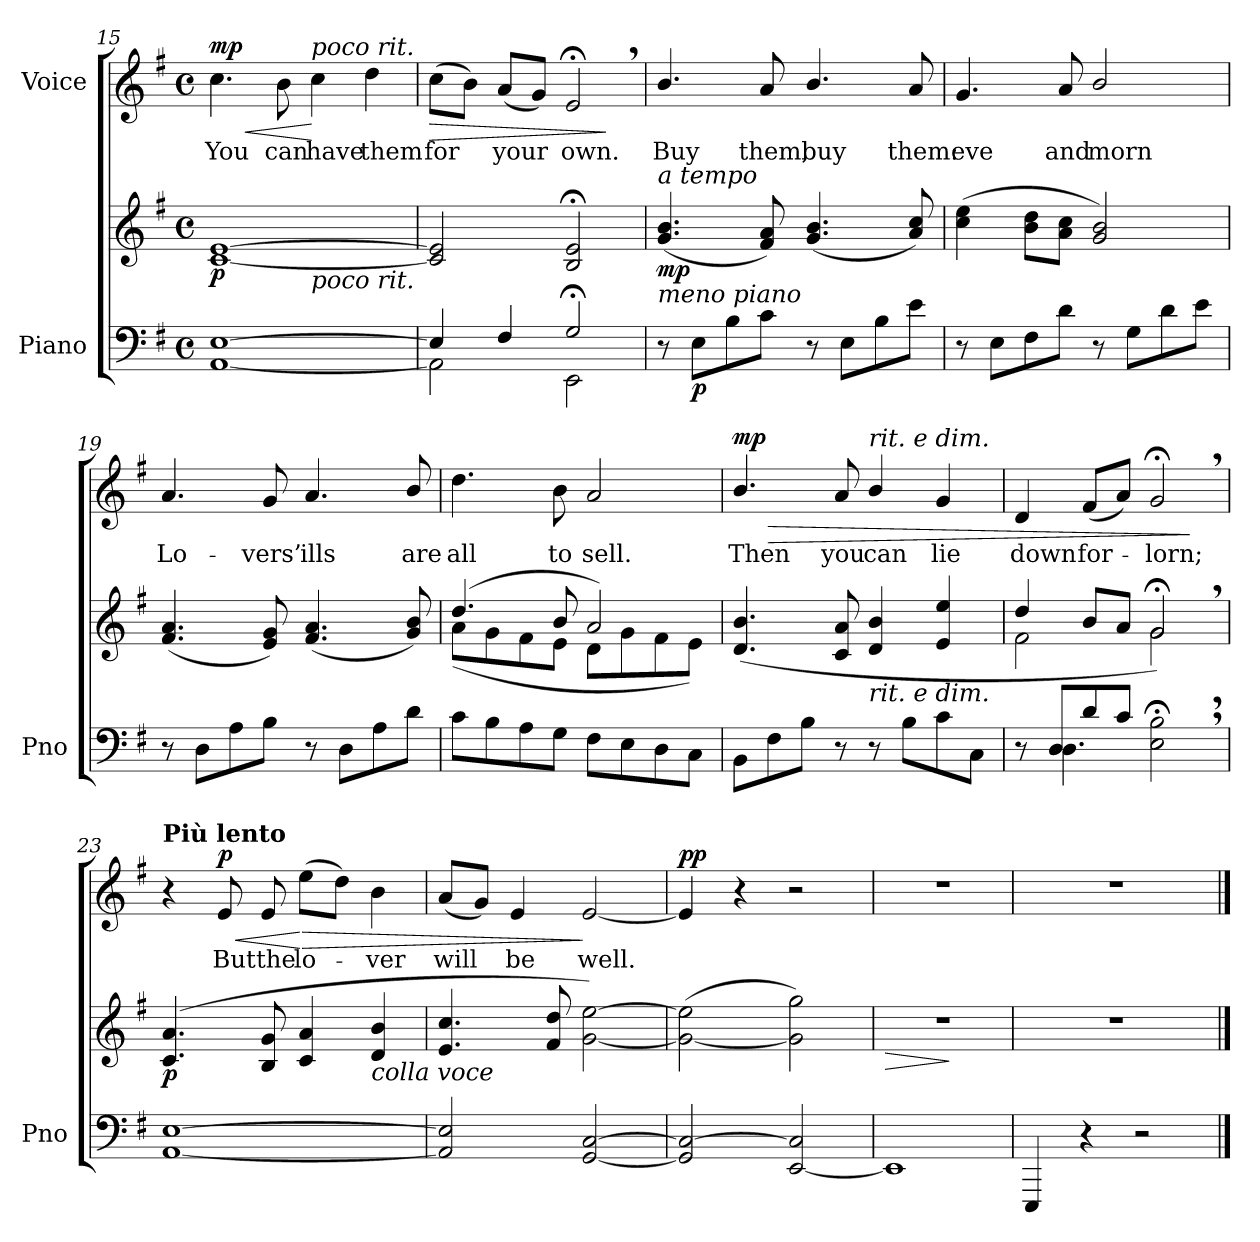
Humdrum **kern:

**kern	**kern	**dynam	**kern	**text	**dynam
*part2	*part2	*part2	*part1	*part1	*part1
*staff3	*staff2	*staff2/3	*staff1	*staff1	*staff1
*I"Piano	*	*	*I"Voice	*	*
*I'Pno	*	*	*	*	*
*clefF4	*clefG2	*	*clefG2	*	*
*k[f#]	*k[f#]	*	*k[f#]	*	*
*M4/4	*M4/4	*	*M4/4	*	*
*met(c)	*met(c)	*	*met(c)	*	*
*MM112	*MM112	*	*MM112	*	*
=15	=15	=15	=15	=15	=15
*	*^	*	*	*	*
!	!	!	!LO:DY:b	!	!LO:LY:b	!LO:HP:b
!	!	!	!	!	!	!LO:DY:n=1:a
[1AA [1E	[1c [1e	2ryy	p	4.cc\	You	< mp
!	!	!	!	!	!LO:LY:b	!
.	.	.	.	8b\	can	.
*	*	*	*	*MM110	*	*
!	!	!	!	!LO:TX:a:i:t=poco rit.	!	!
!	!	!LO:TX:b:i:t=poco rit.	!	!	!	!
!	!	!	!	!	!LO:LY:b	!
.	.	2ryy	.	4cc\	have	[
!	!	!	!	!	!LO:LY:b	!
.	.	.	.	4dd\	them	.
*	*v	*v	*	*	*	*
!!LO:LB:g=z
=16	=16	=16	=16	=16	=16
*	*	*	*MM108	*	*
*^	*	*	*	*	*
!	!	!	!	!	!LO:LY:b	!LO:HP:b
4E/]	2AA\]	2c/] 2e/]	.	(>8cc\L	for	>
.	.	.	.	8b\J)	.	.
!	!	!	!	!	!LO:LY:b	!
4F#/	.	.	.	(<8a/L	your	.
.	.	.	.	8g/J)	.	.
!	!	!	!	!	!LO:LY:b	!
2G;</	2EE\	2B/;< 2e/;<	.	2e;<,/	own.	.
*v	*v	*	*	*	*	*
.	.	.	.	.	]
=17	=17	=17	=17	=17	=17
*	*	*	*MM114	*	*
!	!LO:TX:a:i:t=a tempo	!	!	!	!
!	!LO:TX:b:i:t=meno piano	!	!	!	!
!	!	!LO:DY:b	!	!LO:LY:b	!LO:DY:a
!	!	!	!	!	!LO:DY:n=1:a
8r	(>4.g/ 4.b/	mp	4.b/	Buy	mf other-dynamics
!	!	!LO:DY:b=2	!	!	!
8E\L	.	p	.	.	.
8B\	.	.	.	.	.
!	!	!	!	!LO:LY:b	!
8c\J	8f#/ 8a/)	.	8a/	them,	.
!	!	!	!	!LO:LY:b	!
8r	(>4.g/ 4.b/	.	4.b/	buy	.
8E\L	.	.	.	.	.
8B\	.	.	.	.	.
!	!	!	!	!LO:LY:b	!
8e\J	8a/ 8cc/)	.	8a/	them:	.
=18	=18	=18	=18	=18	=18
!	!	!	!	!LO:LY:b	!
8r	(>4cc\ 4ee\	.	4.g/	eve	.
8E\L	.	.	.	.	.
8F#\	8b\ 8dd\L	.	.	.	.
!	!	!	!	!LO:LY:b	!
8d\J	8a\ 8cc\J	.	8a/	and	.
!	!	!	!	!LO:LY:b	!
8r	2g/ 2b/)	.	2b/	morn	.
8G\L	.	.	.	.	.
8d\	.	.	.	.	.
8e\J	.	.	.	.	.
!!LO:LB:g=z
=19	=19	=19	=19	=19	=19
!	!	!	!	!LO:LY:b	!
8r	(>4.f#/ 4.a/	.	4.a/	Lo-	.
8D\L	.	.	.	.	.
8A\	.	.	.	.	.
!	!	!	!	!LO:LY:b	!
8B\J	8e/ 8g/)	.	8g/	-vers’	.
!	!	!	!	!LO:LY:b	!
8r	(>4.f#/ 4.a/	.	4.a/	ills	.
8D\L	.	.	.	.	.
8A\	.	.	.	.	.
!	!	!	!	!LO:LY:b	!
8d\J	8g/ 8b/)	.	8b/	are	.
=20	=20	=20	=20	=20	=20
*	*^	*	*	*	*
!	!	!	!	!	!LO:LY:b	!
8c\L	(>4.dd/	(<8a\L	.	4.dd\	all	.
8B\	.	8g\	.	.	.	.
8A\	.	8f#\	.	.	.	.
!	!	!	!	!	!LO:LY:b	!
8G\J	8b/	8e\J	.	8b\	to	.
!	!	!	!	!	!LO:LY:b	!
8F#\L	2a/)	8d\L	.	2a/	sell.	.
8E\	.	8g\	.	.	.	.
8D\	.	8f#\	.	.	.	.
8C\J	.	8e\J)	.	.	.	.
*	*v	*v	*	*	*	*
=21	=21	=21	=21	=21	=21
*	*	*	*MM112	*	*
*	*^	*	*	*	*
!	!	!	!	!	!LO:LY:b	!LO:HP:b
!	!	!	!	!	!	!LO:DY:n=1:a
*	*v	*v	*	*	*	*
8BB\L	(>4.d/ 4.b/	.	4.b/	Then	> mp
8F#\	.	.	.	.	.
8B\J	.	.	.	.	.
!	!	!	!	!LO:LY:b	!
8r	8c/ 8a/	.	8a/	you	.
*	*	*	*MM110	*	*
!	!	!	!LO:TX:a:i:t=rit. e dim.	!	!
!	!LO:TX:b:i:t=rit. e dim.	!	!	!	!
!	!	!	!	!LO:LY:b	!
8r	4d/ 4b/	.	4b/	can	.
8B\L	.	.	.	.	.
!	!	!	!	!LO:LY:b	!
8c\	4e/ 4ee/	.	4g/	lie	.
8C\J	.	.	.	.	.
=22	=22	=22	=22	=22	=22
*	*	*	*MM106	*	*
*^	*^	*	*	*	*
!	!	!	!	!	!	!LO:LY:b	!
8r	8ryy	4dd/	2f#\	.	4d/	down	.
!LO:N:head=solid	!	!	!	!	!	!	!
8D/L	4.D\	.	.	.	.	.	.
!	!	!	!	!	!	!LO:LY:b	!
8d/	.	8b/L	.	.	(<8f#/L	for-	.
8c/J	.	8a/J	.	.	8a/J)	.	.
!	!	!	!	!	!	!LO:LY:b	!
2E\;<, 2B\;<,	2ryy	2g;<,/)	2g\	.	2g;<,/	-lorn;	.
*v	*v	*	*	*	*	*	*
*	*v	*v	*	*	*	*
.	.	.	.	.	]
!!LO:LB:g=z
=23	=23	=23	=23	=23	=23
*	*	*	*MM100	*	*
!	!	!	!LO:TX:a:B:t=Più lento	!	!
!	!	!LO:DY:b	!	!	!
[1AA [1E	(>4.c/ 4.a/	p	4r	.	.
!	!	!	!	!LO:LY:b	!LO:HP:b
!	!	!	!	!	!LO:DY:n=1:a
.	.	.	8e/	But	< p
!	!	!	!	!LO:LY:b	!
.	8B/ 8g/	.	8e/	the	.
!	!	!	!	!LO:LY:b	!LO:HP:n=1:b
.	4c/ 4a/	.	(>8ee\L	lo-	[ >
.	.	.	8dd\J)	.	.
!	!LO:TX:b:i:t=colla voce	!	!	!	!
!	!	!	!	!LO:LY:b	!
.	4d/ 4b/	.	4b\	-ver	.
=24	=24	=24	=24	=24	=24
!	!	!	!	!LO:LY:b	!
2AA/] 2E/]	4.e/ 4.cc/	.	(<8a/L	will	.
.	.	.	8g/J)	.	.
!	!	!	!	!LO:LY:b	!
.	.	.	4e/	be	.
.	8f#/ 8dd/	.	.	.	.
!	!	!	!	!LO:LY:b	!
[2GG/ [2C/	[2g\ [2ee\)	.	[2e/	well.	]
=25	=25	=25	=25	=25	=25
!	!	!	!	!	!LO:DY:a
2GG/] 2C/_	(>2g\_ 2ee\]	.	4e/]	.	pp
.	.	.	4r	.	.
[2EE/ 2C/]	2g\] 2gg\)	.	2r	.	.
=26	=26	=26	=26	=26	=26
!	!	!LO:HP:b	!	!	!
1EE]	1r	>	1r	.	.
.	.	]	.	.	.
=27	=27	=27	=27	=27	=27
4EEE/	1r	.	1r	.	.
4r	.	.	.	.	.
2r	.	.	.	.	.
==	==	==	==	==	==
*-	*-	*-	*-	*-	*-
